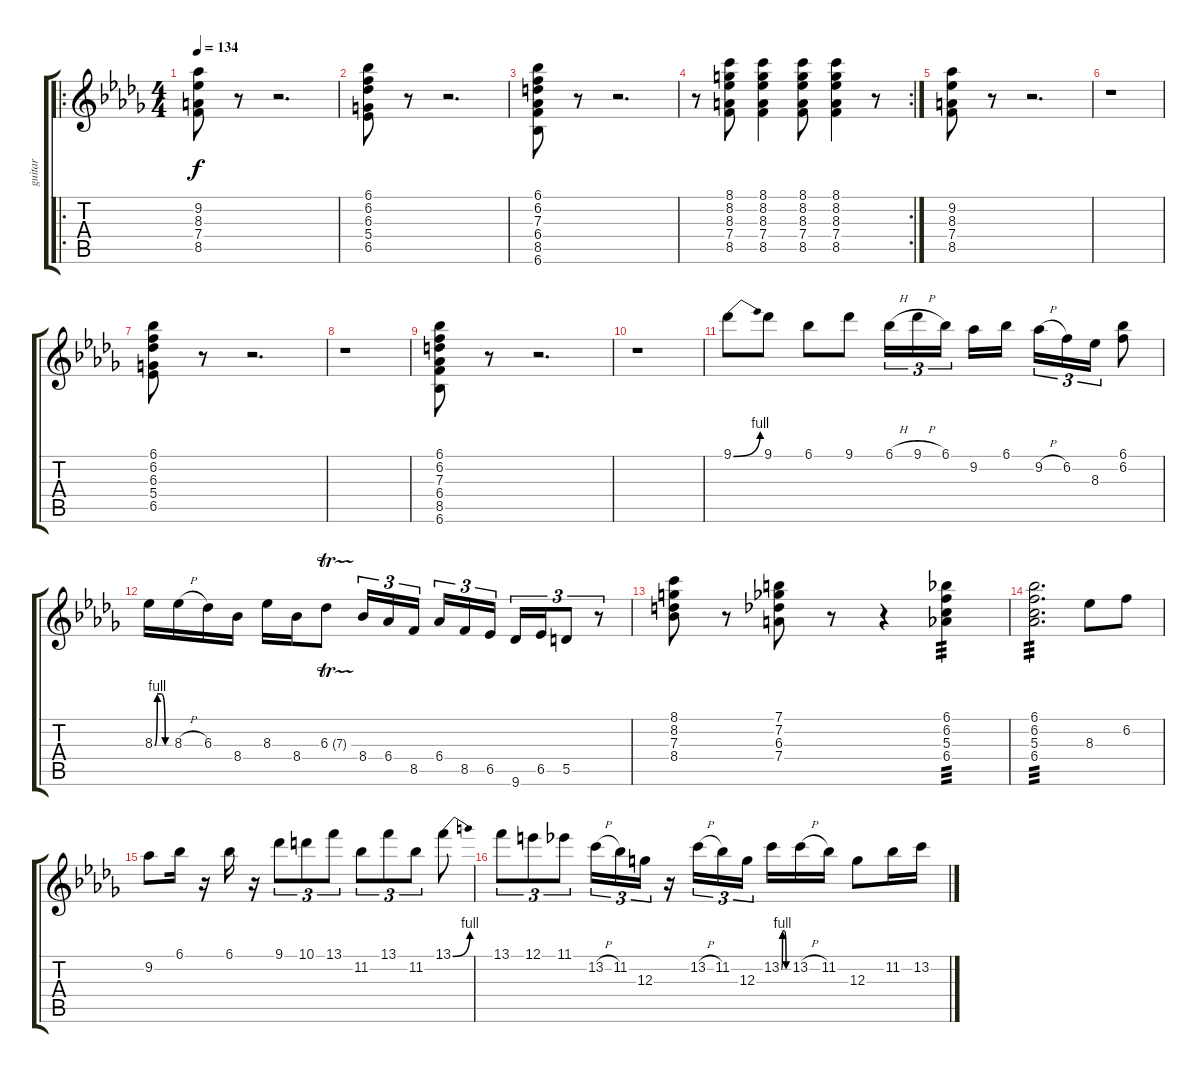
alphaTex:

\track ("guitar" "guitar") {instrument distortionguitar}
\staff {score tabs}
\tuning (E4 B3 G3 D3 A2 E2) {hide}
\ro
\ts (4 4)
\tempo 134
\clef g2
\ks db
(9.2 8.3 7.4 8.5).8{dy f} r.8 r.2{d} |
(6.1 6.2 6.3 5.4 6.5).8 r.8 r.2{d} |
(6.1 6.2 7.3 6.4 8.5 6.6).8 r.8 r.2{d} |
\rc 2
r.8 (8.1 8.2 8.3 7.4 8.5).8 (8.1 8.2 8.3 7.4 8.5).4 (8.1 8.2 8.3 7.4 8.5).8 (8.1 8.2 8.3 7.4 8.5).4 r.8 |
(9.2 8.3 7.4 8.5).8 r.8 r.2{d} |
r.1 |
(6.1 6.2 6.3 5.4 6.5).8 r.8 r.2{d} |
r.1 |
(6.1 6.2 7.3 6.4 8.5 6.6).8 r.8 r.2{d} |
r.1 |
9.1{be (bend 0 0 60 4)}.8 9.1.8 6.1.8 9.1.8 6.1{h}.16{tu (3 2)} 9.1{h}.16{tu (3 2)} 6.1.16{tu (3 2) beam splitsecondary} 9.2.16 6.1.16 9.2{h}.16{tu (3 2)} 6.2.16{tu (3 2)} 8.3.16{tu (3 2)} (6.1 6.2).8 |
8.3{be (custom 0 0 10 4 25 4 40 0 60 0)}.16 8.3{h}.16 6.3.16 8.4.16 8.3.16 8.4.16 6.3{tr (7 32)}.8 8.4.16{tu (3 2)} 6.4.16{tu (3 2)} 8.5.16{tu (3 2) beam splitsecondary} 6.4.16{tu (3 2)} 8.5.16{tu (3 2)} 6.5.16{tu (3 2)} 9.6.16{tu (3 2)} 6.5.16{tu (3 2)} 5.5.8{tu (3 2)} r.8{tu (3 2)} |
(8.1 8.2 7.3 8.4).8 r.8 (7.1 7.2 6.3 7.4).8 r.8 r.4 (6.1 6.2 5.3 6.4).4{tp 3} |
(6.1 6.2 5.3 6.4).2{d tp 3} 8.3.8 6.2.8 |
9.2.8 6.1.16 r.16 6.1.16 r.16 9.1.8{tu (3 2)} 10.1.8{tu (3 2)} 13.1.8{tu (3 2)} 11.2.8{tu (3 2)} 13.1.8{tu (3 2)} 11.2.8{tu (3 2)} 13.1{be (bend 0 0 60 4)}.8 |
13.1.8{tu (3 2)} 12.1.8{tu (3 2)} 11.1.8{tu (3 2)} 13.2{h}.16{tu (3 2)} 11.2.16{tu (3 2)} 12.3.16{tu (3 2)} r.16 13.2{h}.16{tu (3 2)} 11.2.16{tu (3 2)} 12.3.16{tu (3 2) beam splitsecondary} 13.2{be (custom 0 0 10 4 25 4 40 0 60 0)}.16 13.2{h}.16 11.2.16 12.3.8 11.2.16 13.2.16
